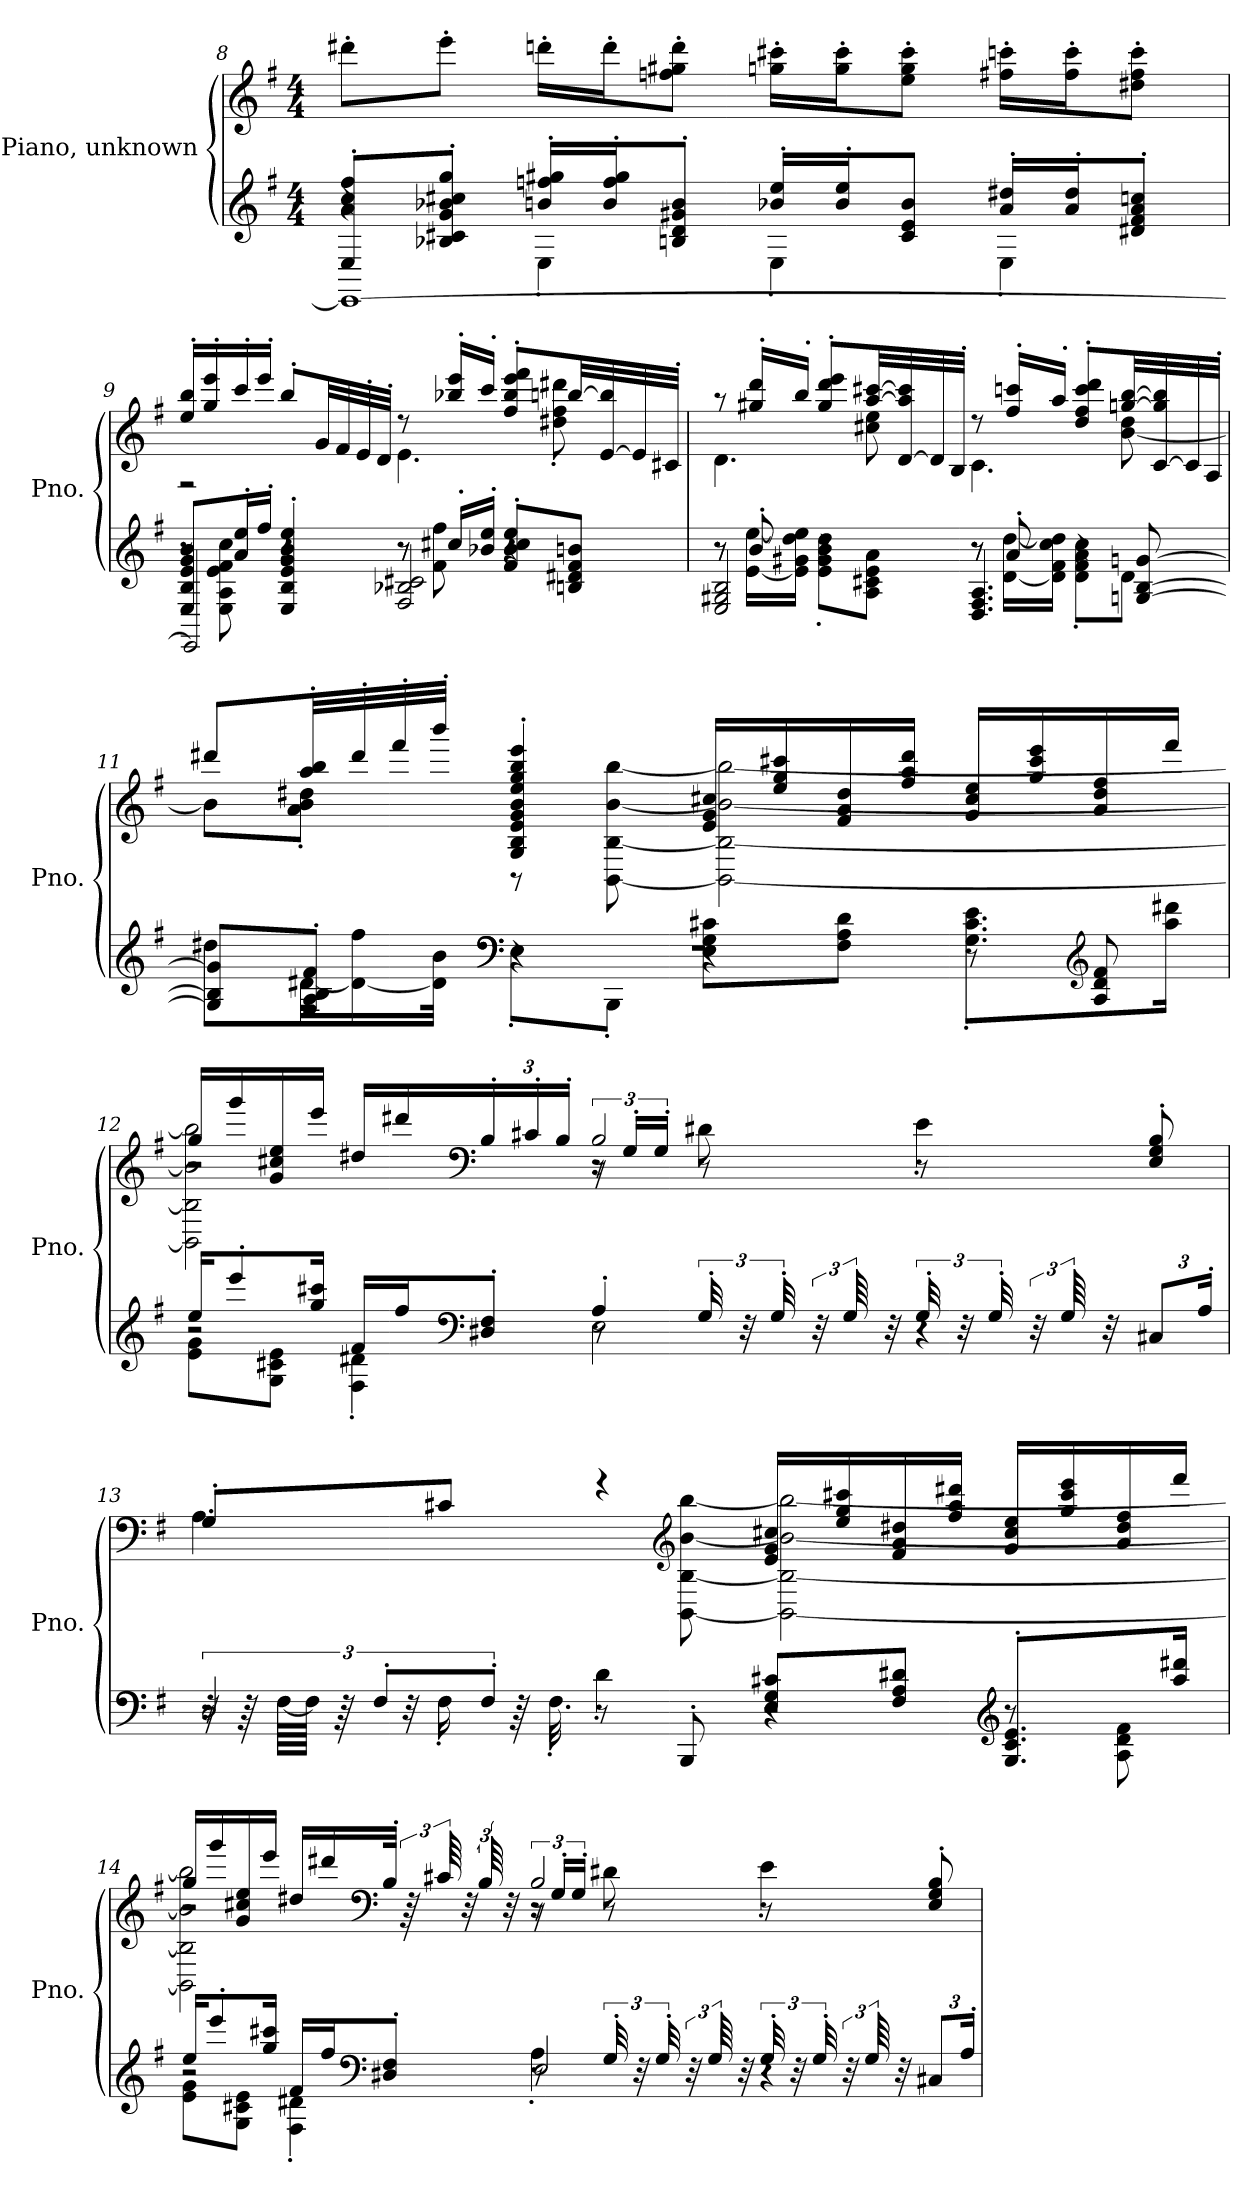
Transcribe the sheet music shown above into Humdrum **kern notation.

**kern	**kern
*part1	*part1
*staff2	*staff1
*I"Piano, unknown	*
*I'Pno.	*
*clefG2	*clefG2
*k[f#]	*k[f#]
*M4/4	*M4/4
=8	=8
*^	*
*	*^	*
8E/' 8a/' 8cc/' 8ff#/'L	4r	1EE_	8ddd#X'\L
8B-X/' 8c#X/' 8g/' 8b-X/' 8cc#X/' 8gg/'J	.	.	8eee'\J
16bn/' 16ffn/' 16gg#X/'LL	4E'\	.	16dddn'\LL
16b/' 16ff/' 16gg#/'J	.	.	16ddd'\J
8Bn/' 8d/' 8g#X/' 8b/'J	.	.	8ffn\' 8gg#X\' 8ddd\'J
16b-X/' 16ee/'LL	4E'\	.	16ggn\' 16ccc#X\'LL
16b-/' 16ee/'J	.	.	16gg\' 16ccc#\'J
8c#/ 8e/ 8b-/J	.	.	8ee\' 8gg\' 8ccc#\'J
16a/' 16dd#X/'LL	4E'\	.	16ff#X\' 16cccn\'LL
16a/' 16dd#/'J	.	.	16ff#\' 16ccc\'J
8d#X/' 8f#/' 8a/' 8ccn/'J	.	.	8dd#X\' 8ff#\' 8ccc\'J
!!LO:LB:g=z
=9	=9	=9	=9
*	*	*	*^
8E/ 8B/ 8e/ 8g/ 8b/L	8r	2EE/]	16ee/' 16bb/'LL	2r
.	.	.	16gg/' 16eee/'	.
16a/' 16ee/'L	8E\ 8A\ 8e\ 8f#\ 8cc\	.	16ccc'/	.
16ff#'/JJ	.	.	16eee'/JJ	.
4E/' 4B/' 4e/' 4g/' 4b/' 4ee/'	4r	.	8bb'/L	.
.	.	.	32g/LL	.
.	.	.	32f#/	.
.	.	.	32e'/	.
.	.	.	32d'/JJJ	.
8r	8r	2F#/ 2B-X/ 2c#X/	8r	4.e\
16cc#X'/LL	8f#\ 8ff#\	.	16bb-X/' 16eee/'LL	.
16b-X/' 16ee/'JJ	.	.	16ccc'/JJ	.
8f#/' 8b-/' 8cc#/' 8ee/'L	4r	.	8ff#/' 8bb-/' 8eee/' 8fff#/'L	.
8Bn/ 8d#X/ 8f#/ 8bn/J	.	.	[32bbn/LL	8dd#X\' 8ff#\' 8ddd#X\'
.	.	.	[32e/ 32bb/]	.
.	.	.	32e/]	.
.	.	.	32c#X'/JJJ	.
!!LO:PB:g=z	!!
=10	=10	=10	=10	=10
8r	8r	2E/ 2G#X/ 2B/	8r	4.d\
8b'/	[16e\ [16ee\LL	.	16gg#X/' 16ddd/'LL	.
.	16e\] 16g#X\ 16dd\ 16ee\]JJ	.	16bb'/JJ	.
4r	8e\' 8g#\' 8b\' 8dd\'L	.	8gg#/' 8ddd/' 8eee/'L	.
.	8A\ 8c#X\ 8e\ 8a\J	.	[32aa/ [32ccc#X/LL	8cc#X\ 8ee\
.	.	.	[32d/ 32aa/] 32ccc#/]	.
.	.	.	32d/]	.
.	.	.	32B'/JJJ	.
8r	8r	4.D/ 4.F#/ 4.A/	8r	4.c\
8a'/	[16d\ [16dd\LL	.	16ff#/' 16cccn/'LL	.
.	16d\] 16f#\ 16cc\ 16dd\]JJ	.	16aa'/JJ	.
4r	8d\' 8f#\' 8a\' 8cc\'L	.	8dd/' 8ff#/' 8ccc/' 8ddd/'L	.
.	8d\J	[8Gn/ [8B/ [8gn/	[32ggn/ [32bb/LL	[8b\ 8dd\
.	.	.	[32c/ 32gg/] 32bb/]	.
.	.	.	32c/]	.
.	.	.	32A'/JJJ	.
!!LO:LB:g=z	!!
=11	=11	=11	=11	=11
1r	8dd#X\L	8G/] 8B/] 8g/]L	8ddd#X/L	8b\L]
.	[32d#X\KL	8F#/' 8A/' 8B/' 8f#/'J	32aa/' 32bb/'LL	8a\' 8b\' 8dd#X\'J
.	16d#\_ 16ff#\	.	32ddd#'/	.
.	.	.	32fff#'/	.
.	32d#\] 32b\JJk	.	32bbb'/JJJ	.
*clefF4	*	*	*	*
.	8E'\L	4r	4G/' 4B/' 4e/' 4g/' 4b/' 4ee/' 4gg/' 4bb/' 4eee/'	8r
.	8BBB'\J	.	.	[8BB\ [8B\ [8b\ [8bb\
.	8E\ 8G\ 8c#X\L	4r	16e/ 16g/ 16cc#X/LL	2BB\_ 2B\_ 2b\_ 2bb\_
.	.	.	16ee/ 16gg/ 16ccc#X/	.
.	8F#\ 8A\ 8d#\J	.	16f#/ 16a/ 16dd#/	.
.	.	.	16ff#/ 16aa/ 16ddd#/JJ	.
.	8.G\' 8.c#\' 8.e\'L	8r	16g/ 16cc#/ 16ee/LL	.
.	.	.	16gg/ 16ccc#/ 16eee/	.
*clefG2	*	*	*	*
.	.	8A/ 8d#/ 8f#/	16a/ 16dd#/ 16ff#/	.
.	16aa\ 16ddd#X\Jk	.	16fff#/JJ	.
!!LO:LB:g=z
=12	=12	=12	=12	=12
*	*	*	*	*^
16ee/KL	8e\ 8g\L	2r	16gg/LL	2BB\] 2B\] 2b\] 2bb\]	2r
8eee'/	.	.	16ggg/	.	.
.	8G\ 8c#X\ 8e\J	.	16g/ 16cc#X/ 16ee/	.	.
16gg/ 16ccc#X/Jk	.	.	16eee/JJ	.	.
16f#/LL	4F#\' 4d#X\'	.	16dd#X/LL	.	.
16ff#/J	.	.	16ddd#X/	.	.
*clefF4	*	*	*clefF4	*	*
*	*	*	*Xbrackettup	*	*
8D#X/' 8F#/'J	.	.	24B'/	.	.
.	.	.	24c#X'/	.	.
.	.	.	24B'/JJ	.	.
*	*	*	*brackettup	*	*
8r	2E\	4A'/	24r	8r	2B/
.	.	.	24G'/LL	.	.
.	.	.	24G'/JJ	.	.
48G'/	.	.	8r	8d#X\	.
48r	.	.	.	.	.
48G'/	.	.	.	.	.
48r	.	.	.	.	.
96G/	.	.	.	.	.
32r	.	.	.	.	.
48G'/	.	4r	8r	4e'\	.
48r	.	.	.	.	.
48G'/	.	.	.	.	.
48r	.	.	.	.	.
96G/	.	.	.	.	.
32r	.	.	.	.	.
*Xbrackettup	*	*	*	*	*
12C#X/L	.	.	8E/' 8G/' 8B/'	.	.
24A'/Jk	.	.	.	.	.
*	*	*	*v	*v	*v
!!LO:LB:g=z
=13	=13	=13	=13
*brackettup	*	*	*
*	*	*	*^
12r	32r	2D/	8G'/L	4.A\
.	64r	.	.	.
.	[64F#\LLLL	.	.	.
.	64F#\JJJJ]	.	.	.
.	64r	.	.	.
12F#'/L	.	.	.	.
.	32r	.	.	.
.	16F#'\	.	8c#X/J	.
12F#'/J	.	.	.	.
.	64r	.	.	.
.	32.F#'\	.	.	.
8r	4d'\	.	4r	.
*	*	*	*clefG2	*
8BBB'/	.	.	.	[8BB\ [8B\ [8b\ [8bb\
8E/ 8G/ 8c#X/L	4r	2r	16e/ 16g/ 16cc#X/LL	2BB\_ 2B\_ 2b\_ 2bb\_
.	.	.	16ee/ 16gg/ 16ccc#X/	.
8F#/ 8A/ 8d#X/J	.	.	16f#/ 16a/ 16dd#X/	.
.	.	.	16ff#/ 16aa/ 16ddd#X/JJ	.
*clefG2	*	*	*	*
8.G/' 8.c#/' 8.e/'L	8r	.	16g/ 16cc#/ 16ee/LL	.
.	.	.	16gg/ 16ccc#/ 16eee/	.
.	8A\ 8d#\ 8f#\	.	16a/ 16dd#/ 16ff#/	.
16aa/ 16ddd#X/Jk	.	.	16fff#/JJ	.
!!LO:LB:g=z
=14	=14	=14	=14	=14
*	*	*	*	*^
16ee/KL	8e\ 8g\L	2r	16gg/LL	2BB\] 2B\] 2b\] 2bb\]	2r
8eee'/	.	.	16ggg/	.	.
.	8G\ 8c#X\ 8e\J	.	16g/ 16cc#X/ 16ee/	.	.
16gg/ 16ccc#X/Jk	.	.	16eee/JJ	.	.
16f#/LL	4F#\' 4d#X\'	.	16dd#X/LL	.	.
16ff#/J	.	.	16ddd#X/	.	.
*clefF4	*	*	*clefF4	*	*
8D#X/' 8F#/'J	.	.	32B'/JJk	.	.
.	.	.	96r	.	.
.	.	.	96c#X/	.	.
.	.	.	32r	.	.
.	.	.	96B/	.	.
.	.	.	32r	.	.
8r	4A'\	2E/	24r	8r	2B/
.	.	.	24G'/LL	.	.
.	.	.	24G'/JJ	.	.
48G'/	.	.	8r	8d#X\	.
48r	.	.	.	.	.
48G'/	.	.	.	.	.
48r	.	.	.	.	.
96G/	.	.	.	.	.
32r	.	.	.	.	.
48G'/	4r	.	8r	4e'\	.
48r	.	.	.	.	.
48G'/	.	.	.	.	.
48r	.	.	.	.	.
96G/	.	.	.	.	.
32r	.	.	.	.	.
*Xbrackettup	*	*	*	*	*
12C#X/L	.	.	8E/' 8G/' 8B/'	.	.
24A'/Jk	.	.	.	.	.
*v	*v	*v	*	*	*
*	*v	*v	*v
=	=
*-	*-
